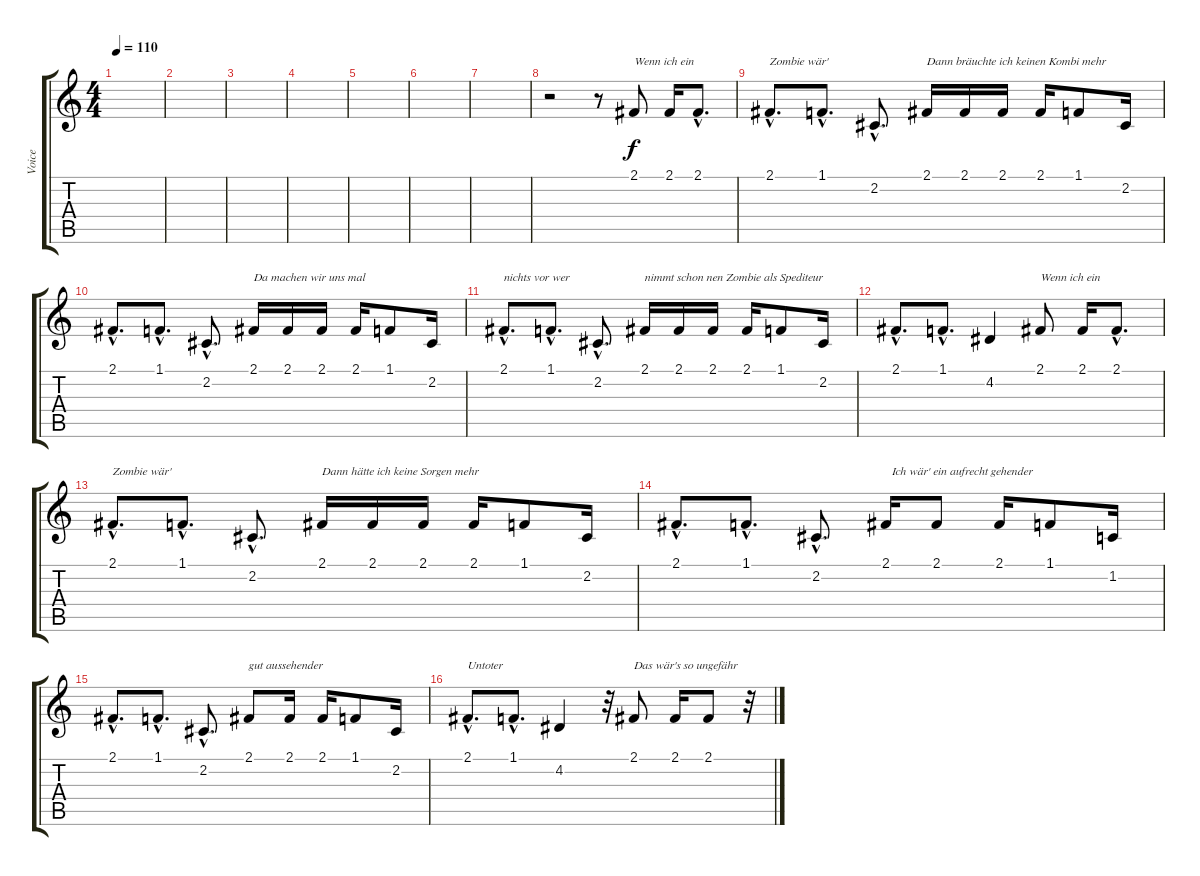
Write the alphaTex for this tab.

\track ("Voice" "Voice") {instrument altosax}
\staff {score tabs}
\tuning (E4 B3 G3 D3 A2 E2) {hide}
\ts (4 4)
\tempo 110
\clef g2
\ks c
|
|
|
|
|
|
|
r.2 r.8 2.1.8{txt "Wenn ich ein "} 2.1.16 2.1{hac}.8{d} |
2.1{hac}.8{d txt "Zombie wär'"} 1.1{hac}.8{d} 2.2{hac}.8{d} 2.1.16{txt "Dann bräuchte ich keinen Kombi mehr"} 2.1.16 2.1.16 2.1.16 1.1.8 2.2.16 |
2.1{hac}.8{d} 1.1{hac}.8{d} 2.2{hac}.8{d} 2.1.16{txt "Da machen wir uns mal"} 2.1.16 2.1.16 2.1.16 1.1.8 2.2.16 |
2.1{hac}.8{d txt "nichts vor wer"} 1.1{hac}.8{d} 2.2{hac}.8{d} 2.1.16{txt "nimmt schon nen Zombie als Spediteur"} 2.1.16 2.1.16 2.1.16 1.1.8 2.2.16 |
2.1{hac}.8{d} 1.1{hac}.8{d} 4.2.4 2.1.8{txt "Wenn ich ein"} 2.1.16 2.1{hac}.8{d} |
2.1{hac}.8{d txt "Zombie wär'"} 1.1{hac}.8{d} 2.2{hac}.8{d} 2.1.16{txt "Dann hätte ich keine Sorgen mehr"} 2.1.16 2.1.16 2.1.16 1.1.8 2.2.16 |
2.1{hac}.8{d} 1.1{hac}.8{d} 2.2{hac}.8{d} 2.1.16{txt "  Ich wär' ein aufrecht gehender"} 2.1.8 2.1.16 1.1.8 1.2.16 |
2.1{hac}.8{d} 1.1{hac}.8{d} 2.2{hac}.8{d} 2.1.8{txt "gut aussehender"} 2.1.16 2.1.16 1.1.8 2.2.16 |
2.1{hac}.8{d txt "Untoter"} 1.1{hac}.8{d} 4.2.4 r.32 2.1.8{txt "Das wär's so ungefähr"} 2.1.16 2.1.8 r.32
